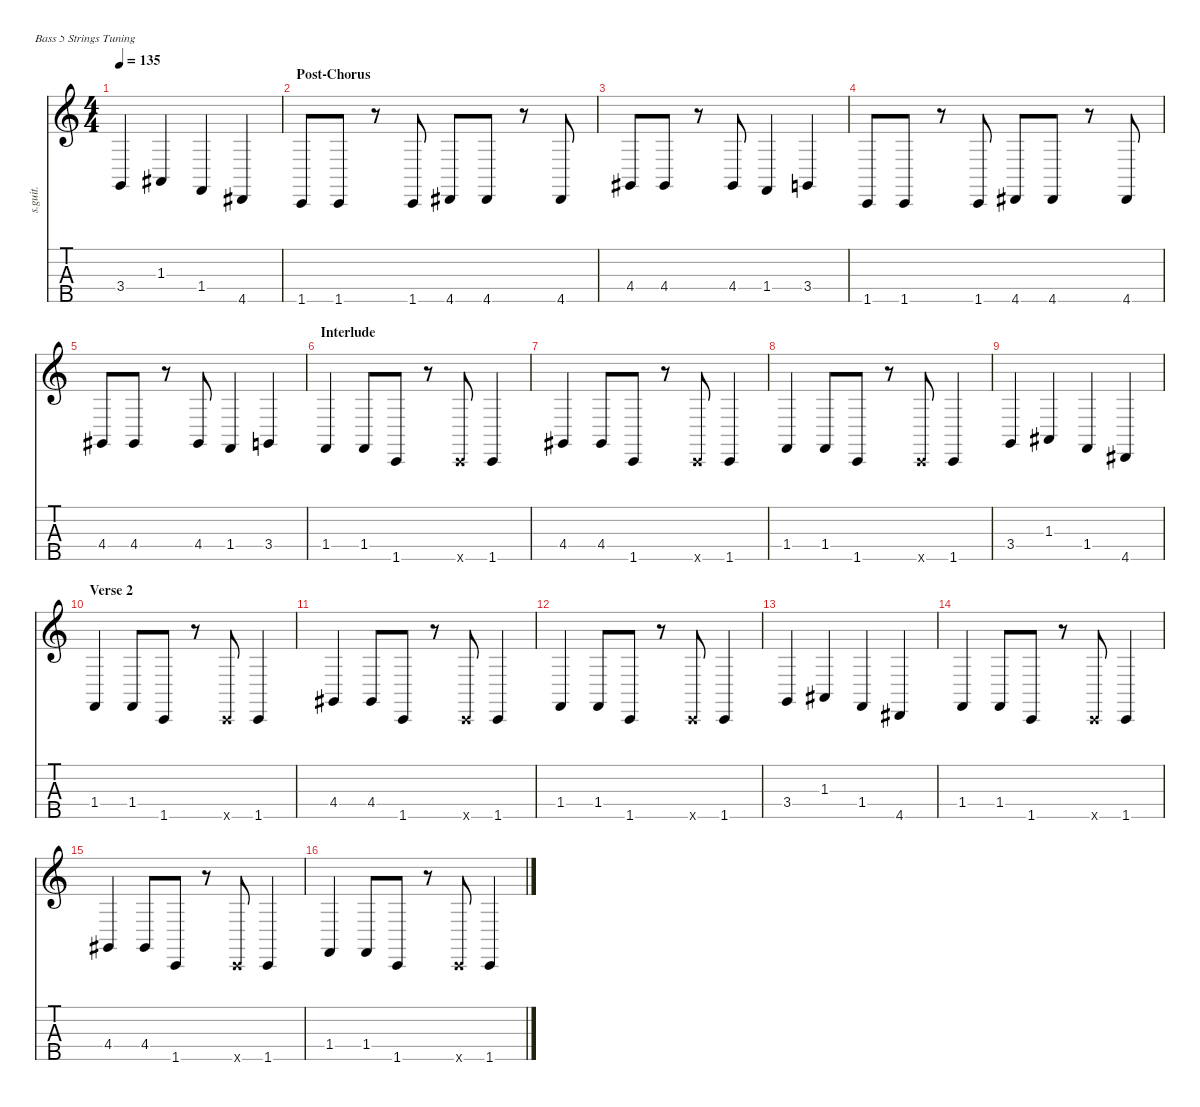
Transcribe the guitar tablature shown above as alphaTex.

\defaultSystemsLayout 4
\hideDynamics
\bracketExtendMode nobrackets
\track ("John Cooper (5-String)" "s.guit.") {instrument electricbassfinger}
\staff {score tabs}
\tuning (G2 D2 A1 E1 B0)
\ts (4 4)
\tempo 135
\clef g2
\ks c
3.4.4{lyrics (0 "") lyrics (1 "") lyrics (2 "") lyrics (3 "") lyrics (4 "") dy f} 1.3{acc #}.4{lyrics (0 "") lyrics (1 "") lyrics (2 "") lyrics (3 "") lyrics (4 "")} 1.4.4{lyrics (0 "") lyrics (1 "") lyrics (2 "") lyrics (3 "") lyrics (4 "")} 4.5{acc #}.4{lyrics (0 "") lyrics (1 "") lyrics (2 "") lyrics (3 "") lyrics (4 "")} |
\section ("" "Post-Chorus")
1.5.8{lyrics (0 "") lyrics (1 "") lyrics (2 "") lyrics (3 "") lyrics (4 "")} 1.5.8{lyrics (0 "") lyrics (1 "") lyrics (2 "") lyrics (3 "") lyrics (4 "")} r.8 1.5.8{lyrics (0 "") lyrics (1 "") lyrics (2 "") lyrics (3 "") lyrics (4 "")} 4.5{acc #}.8{lyrics (0 "") lyrics (1 "") lyrics (2 "") lyrics (3 "") lyrics (4 "")} 4.5{acc #}.8{lyrics (0 "") lyrics (1 "") lyrics (2 "") lyrics (3 "") lyrics (4 "")} r.8 4.5{acc #}.8{lyrics (0 "") lyrics (1 "") lyrics (2 "") lyrics (3 "") lyrics (4 "")} |
4.4{acc #}.8{lyrics (0 "") lyrics (1 "") lyrics (2 "") lyrics (3 "") lyrics (4 "")} 4.4{acc #}.8{lyrics (0 "") lyrics (1 "") lyrics (2 "") lyrics (3 "") lyrics (4 "")} r.8 4.4{acc #}.8{lyrics (0 "") lyrics (1 "") lyrics (2 "") lyrics (3 "") lyrics (4 "")} 1.4.4{lyrics (0 "") lyrics (1 "") lyrics (2 "") lyrics (3 "") lyrics (4 "")} 3.4.4{lyrics (0 "") lyrics (1 "") lyrics (2 "") lyrics (3 "") lyrics (4 "")} |
1.5.8{lyrics (0 "") lyrics (1 "") lyrics (2 "") lyrics (3 "") lyrics (4 "")} 1.5.8{lyrics (0 "") lyrics (1 "") lyrics (2 "") lyrics (3 "") lyrics (4 "")} r.8 1.5.8{lyrics (0 "") lyrics (1 "") lyrics (2 "") lyrics (3 "") lyrics (4 "")} 4.5{acc #}.8{lyrics (0 "") lyrics (1 "") lyrics (2 "") lyrics (3 "") lyrics (4 "")} 4.5{acc #}.8{lyrics (0 "") lyrics (1 "") lyrics (2 "") lyrics (3 "") lyrics (4 "")} r.8 4.5{acc #}.8{lyrics (0 "") lyrics (1 "") lyrics (2 "") lyrics (3 "") lyrics (4 "")} |
4.4{acc #}.8{lyrics (0 "") lyrics (1 "") lyrics (2 "") lyrics (3 "") lyrics (4 "")} 4.4{acc #}.8{lyrics (0 "") lyrics (1 "") lyrics (2 "") lyrics (3 "") lyrics (4 "")} r.8 4.4{acc #}.8{lyrics (0 "") lyrics (1 "") lyrics (2 "") lyrics (3 "") lyrics (4 "")} 1.4.4{lyrics (0 "") lyrics (1 "") lyrics (2 "") lyrics (3 "") lyrics (4 "")} 3.4.4{lyrics (0 "") lyrics (1 "") lyrics (2 "") lyrics (3 "") lyrics (4 "")} |
\section ("" "Interlude")
1.4.4{lyrics (0 "") lyrics (1 "") lyrics (2 "") lyrics (3 "") lyrics (4 "")} 1.4.8{lyrics (0 "") lyrics (1 "") lyrics (2 "") lyrics (3 "") lyrics (4 "")} 1.5.8{lyrics (0 "") lyrics (1 "") lyrics (2 "") lyrics (3 "") lyrics (4 "")} r.8 1.5{x}.8{lyrics (0 "") lyrics (1 "") lyrics (2 "") lyrics (3 "") lyrics (4 "")} 1.5.4{lyrics (0 "") lyrics (1 "") lyrics (2 "") lyrics (3 "") lyrics (4 "")} |
4.4{acc #}.4{lyrics (0 "") lyrics (1 "") lyrics (2 "") lyrics (3 "") lyrics (4 "")} 4.4{acc #}.8{lyrics (0 "") lyrics (1 "") lyrics (2 "") lyrics (3 "") lyrics (4 "")} 1.5.8{lyrics (0 "") lyrics (1 "") lyrics (2 "") lyrics (3 "") lyrics (4 "")} r.8 1.5{x}.8{lyrics (0 "") lyrics (1 "") lyrics (2 "") lyrics (3 "") lyrics (4 "")} 1.5.4{lyrics (0 "") lyrics (1 "") lyrics (2 "") lyrics (3 "") lyrics (4 "")} |
1.4.4{lyrics (0 "") lyrics (1 "") lyrics (2 "") lyrics (3 "") lyrics (4 "")} 1.4.8{lyrics (0 "") lyrics (1 "") lyrics (2 "") lyrics (3 "") lyrics (4 "")} 1.5.8{lyrics (0 "") lyrics (1 "") lyrics (2 "") lyrics (3 "") lyrics (4 "")} r.8 1.5{x}.8{lyrics (0 "") lyrics (1 "") lyrics (2 "") lyrics (3 "") lyrics (4 "")} 1.5.4{lyrics (0 "") lyrics (1 "") lyrics (2 "") lyrics (3 "") lyrics (4 "")} |
3.4.4{lyrics (0 "") lyrics (1 "") lyrics (2 "") lyrics (3 "") lyrics (4 "")} 1.3{acc #}.4{lyrics (0 "") lyrics (1 "") lyrics (2 "") lyrics (3 "") lyrics (4 "")} 1.4.4{lyrics (0 "") lyrics (1 "") lyrics (2 "") lyrics (3 "") lyrics (4 "")} 4.5{acc #}.4{lyrics (0 "") lyrics (1 "") lyrics (2 "") lyrics (3 "") lyrics (4 "")} |
\section ("" "Verse 2")
1.4.4{lyrics (0 "") lyrics (1 "") lyrics (2 "") lyrics (3 "") lyrics (4 "")} 1.4.8{lyrics (0 "") lyrics (1 "") lyrics (2 "") lyrics (3 "") lyrics (4 "")} 1.5.8{lyrics (0 "") lyrics (1 "") lyrics (2 "") lyrics (3 "") lyrics (4 "")} r.8 1.5{x}.8{lyrics (0 "") lyrics (1 "") lyrics (2 "") lyrics (3 "") lyrics (4 "")} 1.5.4{lyrics (0 "") lyrics (1 "") lyrics (2 "") lyrics (3 "") lyrics (4 "")} |
4.4{acc #}.4{lyrics (0 "") lyrics (1 "") lyrics (2 "") lyrics (3 "") lyrics (4 "")} 4.4{acc #}.8{lyrics (0 "") lyrics (1 "") lyrics (2 "") lyrics (3 "") lyrics (4 "")} 1.5.8{lyrics (0 "") lyrics (1 "") lyrics (2 "") lyrics (3 "") lyrics (4 "")} r.8 1.5{x}.8{lyrics (0 "") lyrics (1 "") lyrics (2 "") lyrics (3 "") lyrics (4 "")} 1.5.4{lyrics (0 "") lyrics (1 "") lyrics (2 "") lyrics (3 "") lyrics (4 "")} |
1.4.4{lyrics (0 "") lyrics (1 "") lyrics (2 "") lyrics (3 "") lyrics (4 "")} 1.4.8{lyrics (0 "") lyrics (1 "") lyrics (2 "") lyrics (3 "") lyrics (4 "")} 1.5.8{lyrics (0 "") lyrics (1 "") lyrics (2 "") lyrics (3 "") lyrics (4 "")} r.8 1.5{x}.8{lyrics (0 "") lyrics (1 "") lyrics (2 "") lyrics (3 "") lyrics (4 "")} 1.5.4{lyrics (0 "") lyrics (1 "") lyrics (2 "") lyrics (3 "") lyrics (4 "")} |
3.4.4{lyrics (0 "") lyrics (1 "") lyrics (2 "") lyrics (3 "") lyrics (4 "")} 1.3{acc #}.4{lyrics (0 "") lyrics (1 "") lyrics (2 "") lyrics (3 "") lyrics (4 "")} 1.4.4{lyrics (0 "") lyrics (1 "") lyrics (2 "") lyrics (3 "") lyrics (4 "")} 4.5{acc #}.4{lyrics (0 "") lyrics (1 "") lyrics (2 "") lyrics (3 "") lyrics (4 "")} |
1.4.4{lyrics (0 "") lyrics (1 "") lyrics (2 "") lyrics (3 "") lyrics (4 "")} 1.4.8{lyrics (0 "") lyrics (1 "") lyrics (2 "") lyrics (3 "") lyrics (4 "")} 1.5.8{lyrics (0 "") lyrics (1 "") lyrics (2 "") lyrics (3 "") lyrics (4 "")} r.8 1.5{x}.8{lyrics (0 "") lyrics (1 "") lyrics (2 "") lyrics (3 "") lyrics (4 "")} 1.5.4{lyrics (0 "") lyrics (1 "") lyrics (2 "") lyrics (3 "") lyrics (4 "")} |
4.4{acc #}.4{lyrics (0 "") lyrics (1 "") lyrics (2 "") lyrics (3 "") lyrics (4 "")} 4.4{acc #}.8{lyrics (0 "") lyrics (1 "") lyrics (2 "") lyrics (3 "") lyrics (4 "")} 1.5.8{lyrics (0 "") lyrics (1 "") lyrics (2 "") lyrics (3 "") lyrics (4 "")} r.8 1.5{x}.8{lyrics (0 "") lyrics (1 "") lyrics (2 "") lyrics (3 "") lyrics (4 "")} 1.5.4{lyrics (0 "") lyrics (1 "") lyrics (2 "") lyrics (3 "") lyrics (4 "")} |
1.4.4{lyrics (0 "") lyrics (1 "") lyrics (2 "") lyrics (3 "") lyrics (4 "")} 1.4.8{lyrics (0 "") lyrics (1 "") lyrics (2 "") lyrics (3 "") lyrics (4 "")} 1.5.8{lyrics (0 "") lyrics (1 "") lyrics (2 "") lyrics (3 "") lyrics (4 "")} r.8 1.5{x}.8{lyrics (0 "") lyrics (1 "") lyrics (2 "") lyrics (3 "") lyrics (4 "")} 1.5.4{lyrics (0 "") lyrics (1 "") lyrics (2 "") lyrics (3 "") lyrics (4 "")}
